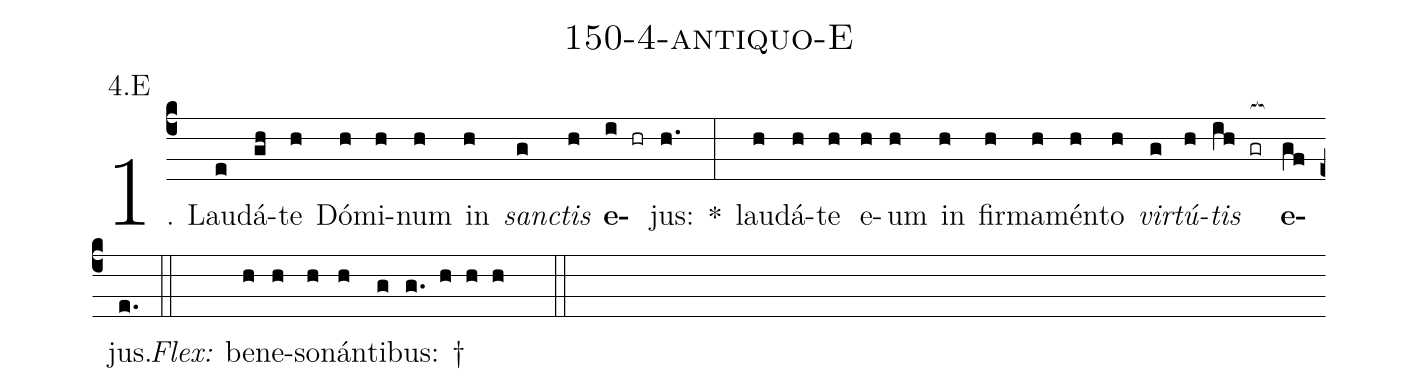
name: 150-4-antiquo-E;
annotation: 4.E;
%%
(c4)1. Lau(e)dá(gh)te(h) Dó(h)mi(h)num(h) in(h) <i>sanc</i>(g)<i>tis</i>(h) <b>e</b>(i hr)jus:(h.) *(:) lau(h)dá(h)te(h) e(h)um(h) in(h) fir(h)ma(h)mén(h)to(h) <i>vir</i>(g)<i>tú</i>(h)<i>tis</i>(ih gr[ocb:1{]) <b>e</b>(gf[ocb:0}])jus.(e.) (::)
<i>Flex:</i>()  be(h)ne(h)so(h)nán(h)ti(g)bus: †(g. h h h  ::)
